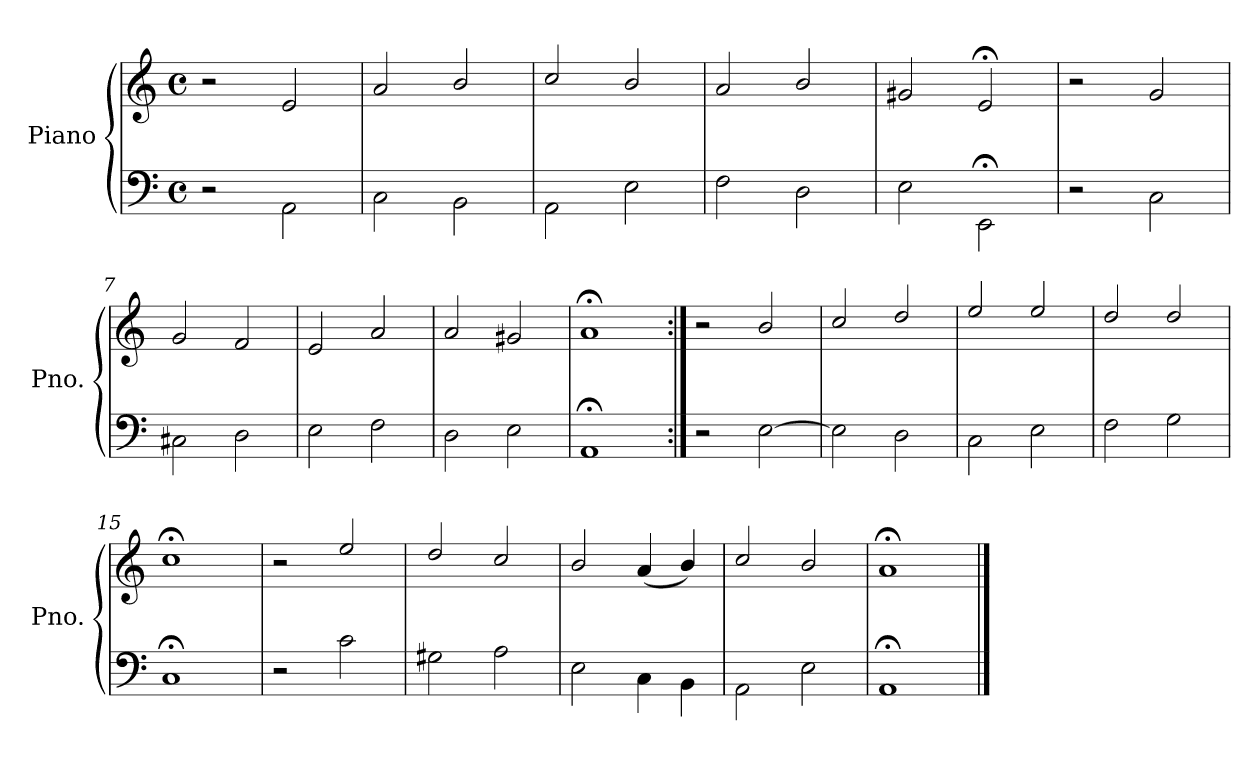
**kern	**kern
*part1	*part1
*staff2	*staff1
*I"Piano	*
*I'Pno.	*
*clefF4	*clefG2
*k[]	*k[]
*M4/4	*M4/4
*met(c)	*met(c)
=1	=1
2r	2r
2AA\	2e/
=2	=2
2C\	2a/
2BB\	2b/
=3	=3
2AA\	2cc/
2E\	2b/
=4	=4
2F\	2a/
2D\	2b/
=5	=5
2E\	2g#X/
2EE;\	2e;</
=6	=6
2r	2r
2C\	2g/
=7	=7
2C#X\	2g/
2D\	2f/
=8	=8
2E\	2e/
2F\	2a/
=9	=9
2D\	2a/
2E\	2g#X/
=10	=10
1AA;	1a;<
!!LO:LB:g=z
=11:|!	=11:|!
2r	2r
[<2E\	2b/
=12	=12
2E\]	2cc/
2D\	2dd/
=13	=13
2C\	2ee/
2E\	2ee/
=14	=14
2F\	2dd/
2G\	2dd/
=15	=15
1C;	1cc;<
=16	=16
2r	2r
2c\	2ee/
=17	=17
2G#X\	2dd/
2A\	2cc/
=18	=18
2E\	2b/
4C\	(4a/
4BB\	4b/)
=19	=19
2AA\	2cc/
2E\	2b/
=20	=20
1AA;	1a;<
==	==
*-	*-
